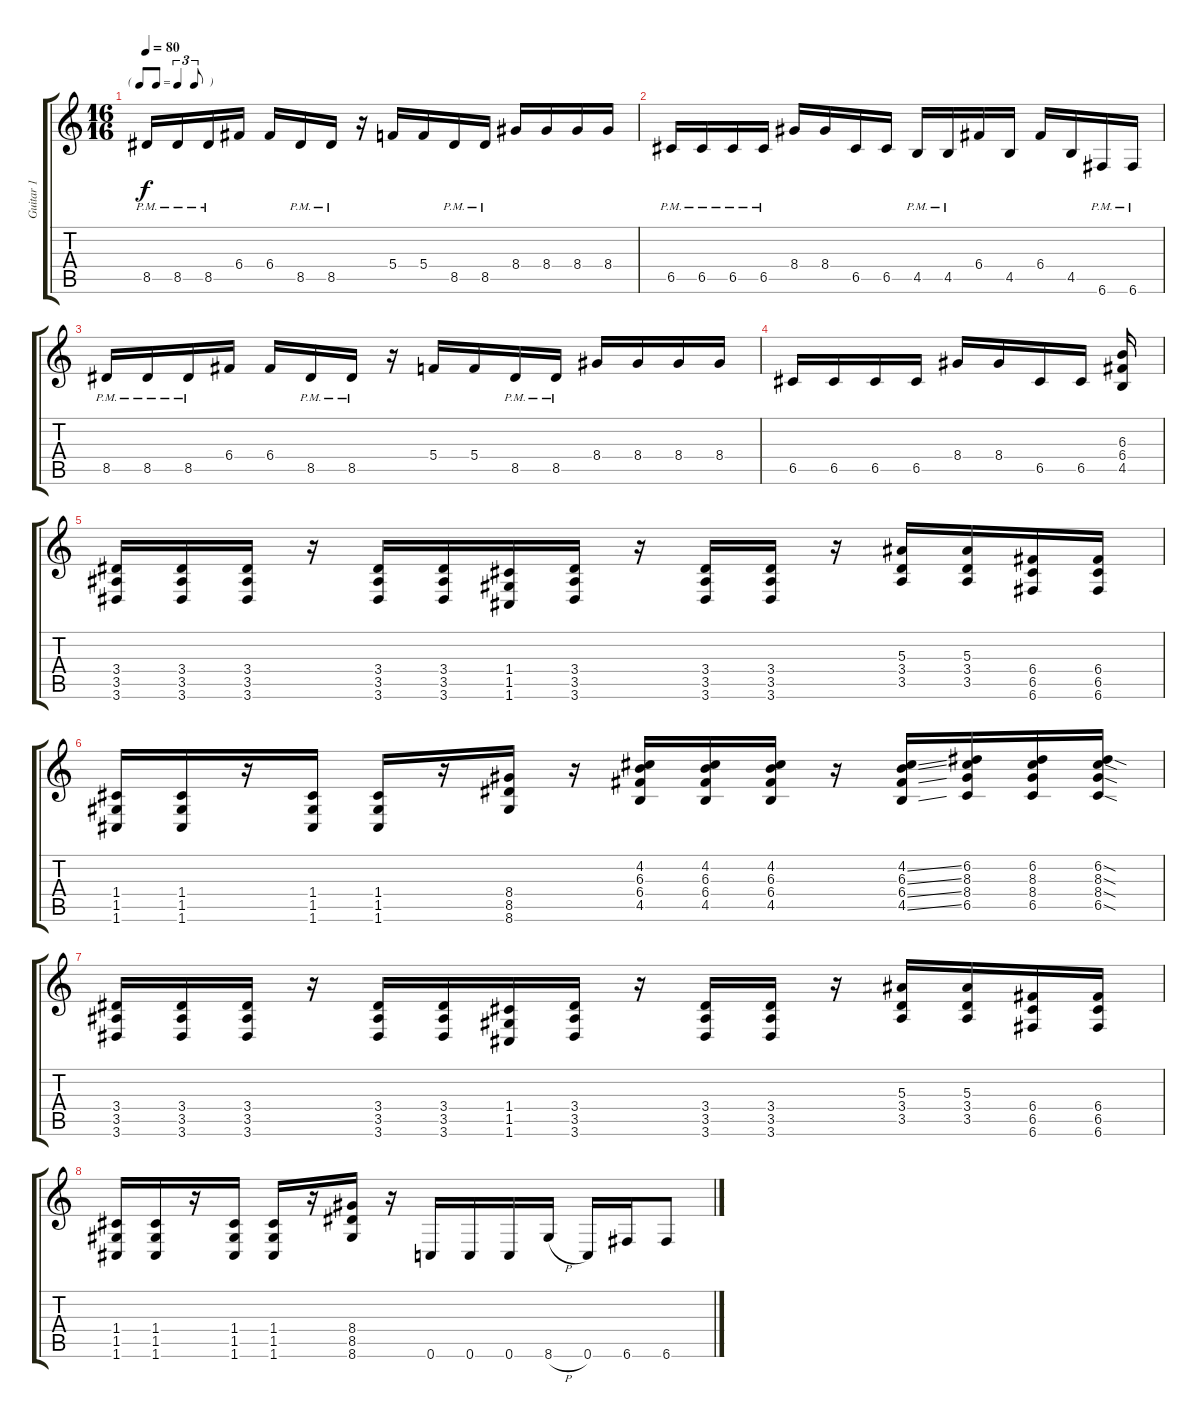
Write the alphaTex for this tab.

\track ("Guitar 1" "Guitar 1") {instrument distortionguitar}
\staff {score tabs}
\tuning (D4 A3 F3 C3 G2 C2) {hide}
\ts (16 16)
\tf triplet8th
\tempo 80
\clef g2
\ks c
8.5{pm}.16{dy f} 8.5{pm}.16 8.5{pm}.16 6.4.16 6.4.16 8.5{pm}.16 8.5{pm}.16 r.16 5.4.16 5.4.16 8.5{pm}.16 8.5{pm}.16 8.4.16 8.4.16 8.4.16 8.4.16 |
6.5{pm}.16 6.5{pm}.16 6.5{pm}.16 6.5{pm}.16 8.4.16 8.4.16 6.5.16 6.5.16 4.5{pm}.16 4.5{pm}.16 6.4.16 4.5.16 6.4.16 4.5.16 6.6{pm}.16 6.6{pm}.16 |
8.5{pm}.16 8.5{pm}.16 8.5{pm}.16 6.4.16 6.4.16 8.5{pm}.16 8.5{pm}.16 r.16 5.4.16 5.4.16 8.5{pm}.16 8.5{pm}.16 8.4.16 8.4.16 8.4.16 8.4.16 |
6.5.16 6.5.16 6.5.16 6.5.16 8.4.16 8.4.16 6.5.16 6.5.16 (6.3 6.4 4.5).16 |
(3.4 3.5 3.6).16 (3.4 3.5 3.6).16 (3.4 3.5 3.6).16 r.16 (3.4 3.5 3.6).16 (3.4 3.5 3.6).16 (1.4 1.5 1.6).16 (3.4 3.5 3.6).16 r.16 (3.4 3.5 3.6).16 (3.4 3.5 3.6).16 r.16 (5.3 3.4 3.5).16 (5.3 3.4 3.5).16 (6.4 6.5 6.6).16 (6.4 6.5 6.6).16 |
(1.4 1.5 1.6).16 (1.4 1.5 1.6).16 r.16 (1.4 1.5 1.6).16 (1.4 1.5 1.6).16 r.16 (8.4 8.5 8.6).16 r.16 (4.2 6.3 6.4 4.5).16 (4.2 6.3 6.4 4.5).16 (4.2 6.3 6.4 4.5).16 r.16 (4.2{ss} 6.3{ss} 6.4{ss} 4.5{ss}).16 (6.2 8.3 8.4 6.5).16 (6.2 8.3 8.4 6.5).16 (6.2{sod} 8.3{sod} 8.4{sod} 6.5{sod}).16 |
(3.4 3.5 3.6).16 (3.4 3.5 3.6).16 (3.4 3.5 3.6).16 r.16 (3.4 3.5 3.6).16 (3.4 3.5 3.6).16 (1.4 1.5 1.6).16 (3.4 3.5 3.6).16 r.16 (3.4 3.5 3.6).16 (3.4 3.5 3.6).16 r.16 (5.3 3.4 3.5).16 (5.3 3.4 3.5).16 (6.4 6.5 6.6).16 (6.4 6.5 6.6).16 |
(1.4 1.5 1.6).16 (1.4 1.5 1.6).16 r.16 (1.4 1.5 1.6).16 (1.4 1.5 1.6).16 r.16 (8.4 8.5 8.6).16 r.16 0.6.16 0.6.16 0.6.16 8.6{h}.16 0.6.16 6.6.16 6.6.8
